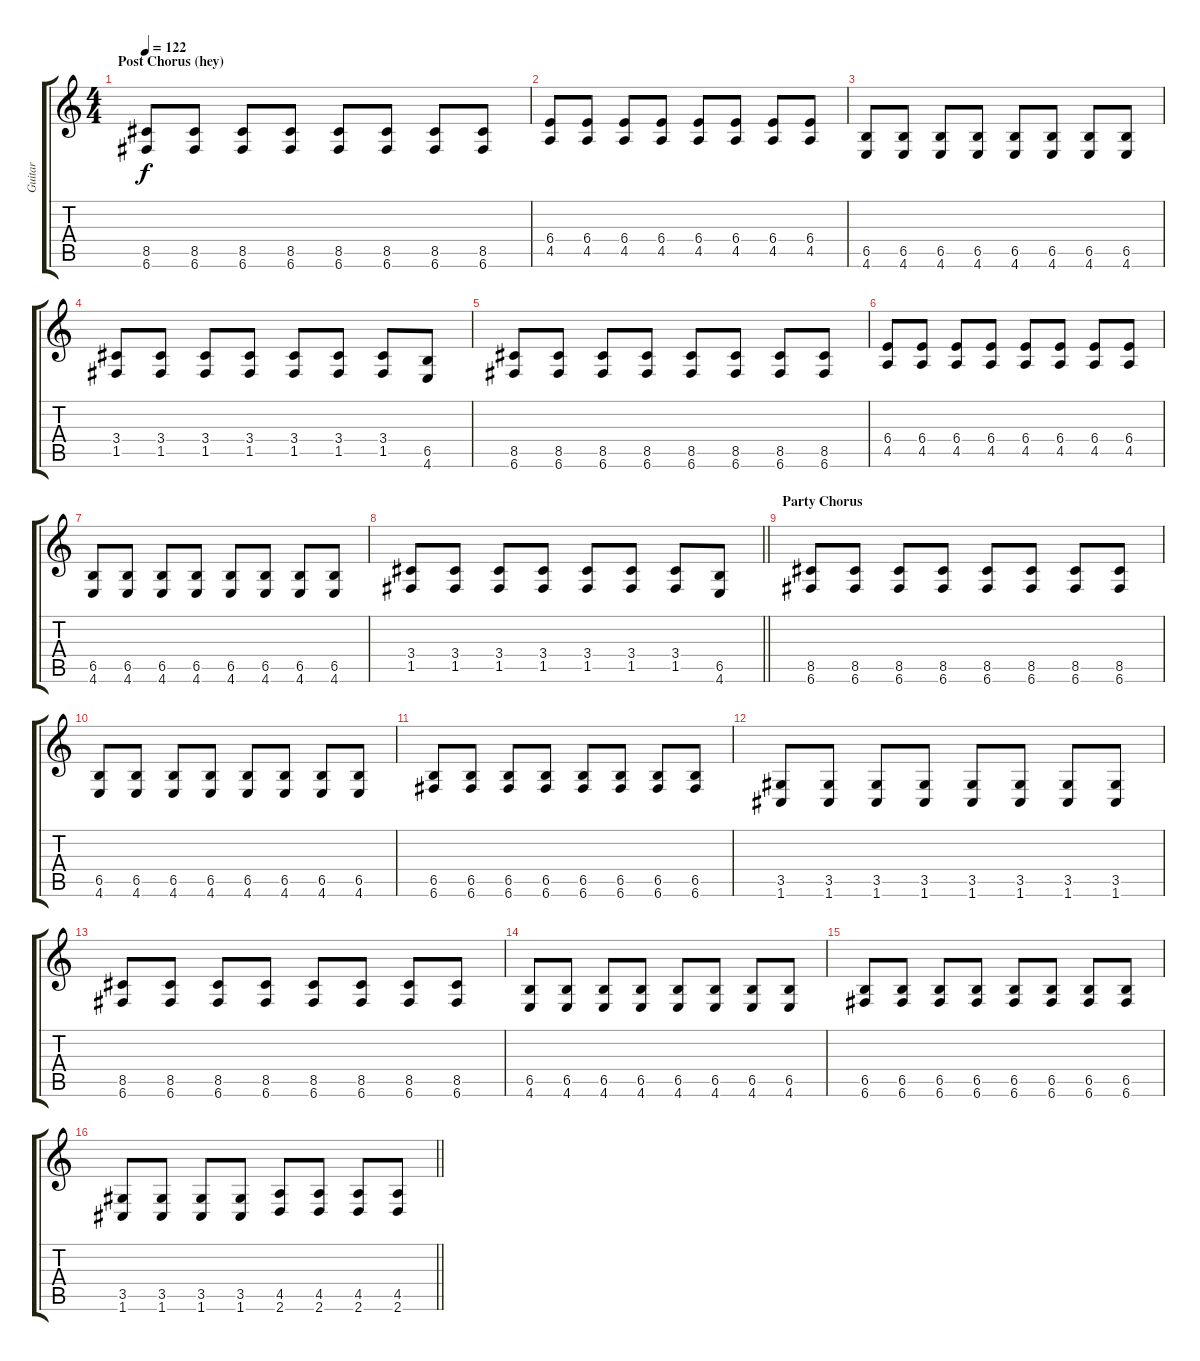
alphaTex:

\track ("Guitar" "Guitar") {instrument distortionguitar}
\staff {score tabs}
\tuning (C4 G3 Eb3 Bb2 F2 C2) {hide}
\ts (4 4)
\section ("" "Post Chorus (hey)")
\tempo 122
\clef g2
\ks c
(8.5 6.6).8{dy f} (8.5 6.6).8 (8.5 6.6).8 (8.5 6.6).8 (8.5 6.6).8 (8.5 6.6).8 (8.5 6.6).8 (8.5 6.6).8 |
(6.4 4.5).8 (6.4 4.5).8 (6.4 4.5).8 (6.4 4.5).8 (6.4 4.5).8 (6.4 4.5).8 (6.4 4.5).8 (6.4 4.5).8 |
(6.5 4.6).8 (6.5 4.6).8 (6.5 4.6).8 (6.5 4.6).8 (6.5 4.6).8 (6.5 4.6).8 (6.5 4.6).8 (6.5 4.6).8 |
(3.4 1.5).8 (3.4 1.5).8 (3.4 1.5).8 (3.4 1.5).8 (3.4 1.5).8 (3.4 1.5).8 (3.4 1.5).8 (6.5 4.6).8 |
(8.5 6.6).8 (8.5 6.6).8 (8.5 6.6).8 (8.5 6.6).8 (8.5 6.6).8 (8.5 6.6).8 (8.5 6.6).8 (8.5 6.6).8 |
(6.4 4.5).8 (6.4 4.5).8 (6.4 4.5).8 (6.4 4.5).8 (6.4 4.5).8 (6.4 4.5).8 (6.4 4.5).8 (6.4 4.5).8 |
(6.5 4.6).8 (6.5 4.6).8 (6.5 4.6).8 (6.5 4.6).8 (6.5 4.6).8 (6.5 4.6).8 (6.5 4.6).8 (6.5 4.6).8 |
\barLineRight lightlight
(3.4 1.5).8 (3.4 1.5).8 (3.4 1.5).8 (3.4 1.5).8 (3.4 1.5).8 (3.4 1.5).8 (3.4 1.5).8 (6.5 4.6).8 |
\section ("" "Party Chorus")
(8.5 6.6).8 (8.5 6.6).8 (8.5 6.6).8 (8.5 6.6).8 (8.5 6.6).8 (8.5 6.6).8 (8.5 6.6).8 (8.5 6.6).8 |
(6.5 4.6).8 (6.5 4.6).8 (6.5 4.6).8 (6.5 4.6).8 (6.5 4.6).8 (6.5 4.6).8 (6.5 4.6).8 (6.5 4.6).8 |
(6.5 6.6).8 (6.5 6.6).8 (6.5 6.6).8 (6.5 6.6).8 (6.5 6.6).8 (6.5 6.6).8 (6.5 6.6).8 (6.5 6.6).8 |
(3.5 1.6).8 (3.5 1.6).8 (3.5 1.6).8 (3.5 1.6).8 (3.5 1.6).8 (3.5 1.6).8 (3.5 1.6).8 (3.5 1.6).8 |
(8.5 6.6).8 (8.5 6.6).8 (8.5 6.6).8 (8.5 6.6).8 (8.5 6.6).8 (8.5 6.6).8 (8.5 6.6).8 (8.5 6.6).8 |
(6.5 4.6).8 (6.5 4.6).8 (6.5 4.6).8 (6.5 4.6).8 (6.5 4.6).8 (6.5 4.6).8 (6.5 4.6).8 (6.5 4.6).8 |
(6.5 6.6).8 (6.5 6.6).8 (6.5 6.6).8 (6.5 6.6).8 (6.5 6.6).8 (6.5 6.6).8 (6.5 6.6).8 (6.5 6.6).8 |
\barLineRight lightlight
(3.5 1.6).8 (3.5 1.6).8 (3.5 1.6).8 (3.5 1.6).8 (4.5 2.6).8 (4.5 2.6).8 (4.5 2.6).8 (4.5 2.6).8
